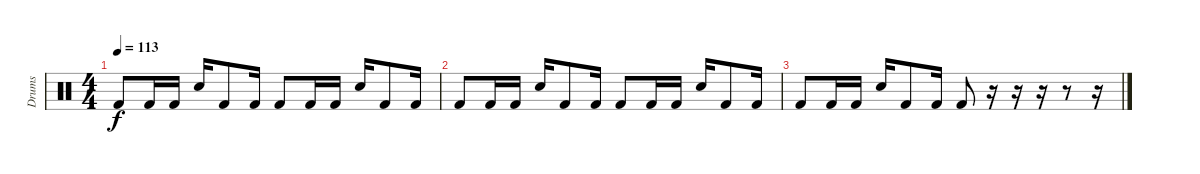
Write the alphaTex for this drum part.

\track ("Drums" "Drums") {instrument percussion}
\staff {score}
\articulation defaults
\ts (4 4)
\tempo 113
\clef neutral
\ks c "Kick (hit) 2".8{dy f} "Kick (hit) 2".16 "Kick (hit) 2".16 "Electric Snare (hit)".16 "Kick (hit) 2".8 "Kick (hit) 2".16 "Kick (hit) 2".8 "Kick (hit) 2".16 "Kick (hit) 2".16 "Electric Snare (hit)".16 "Kick (hit) 2".8 "Kick (hit) 2".16
|
"Kick (hit) 2".8 "Kick (hit) 2".16 "Kick (hit) 2".16 "Electric Snare (hit)".16 "Kick (hit) 2".8 "Kick (hit) 2".16 "Kick (hit) 2".8 "Kick (hit) 2".16 "Kick (hit) 2".16 "Electric Snare (hit)".16 "Kick (hit) 2".8 "Kick (hit) 2".16 |
"Kick (hit) 2".8 "Kick (hit) 2".16 "Kick (hit) 2".16 "Electric Snare (hit)".16 "Kick (hit) 2".8 "Kick (hit) 2".16 "Kick (hit) 2".8 r.16 r.16 r.16 r.8 r.16
